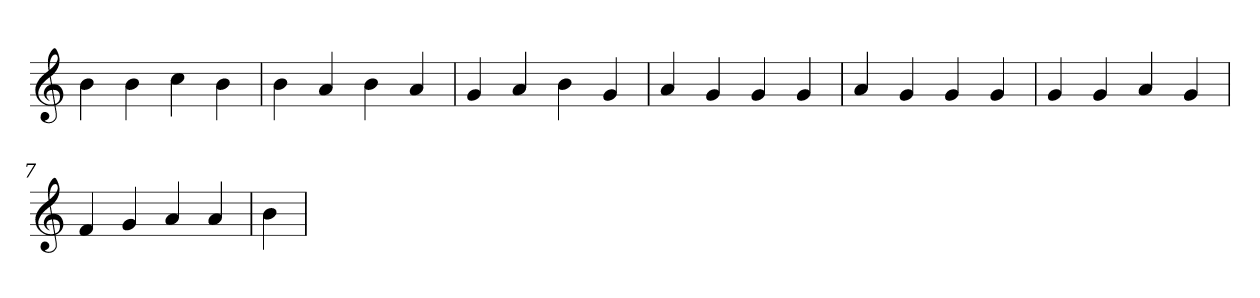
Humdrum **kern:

**kern
*part1
*staff1
*clefG2
=1
4b
4b
4cc
4b
=2
4b
4a
4b
4a
=3
4g
4a
4b
4g
=4
4a
4g
4g
4g
=5
4a
4g
4g
4g
=6
4g
4g
4a
4g
=7
4f
4g
4a
4a
=8
4b
=
*-
